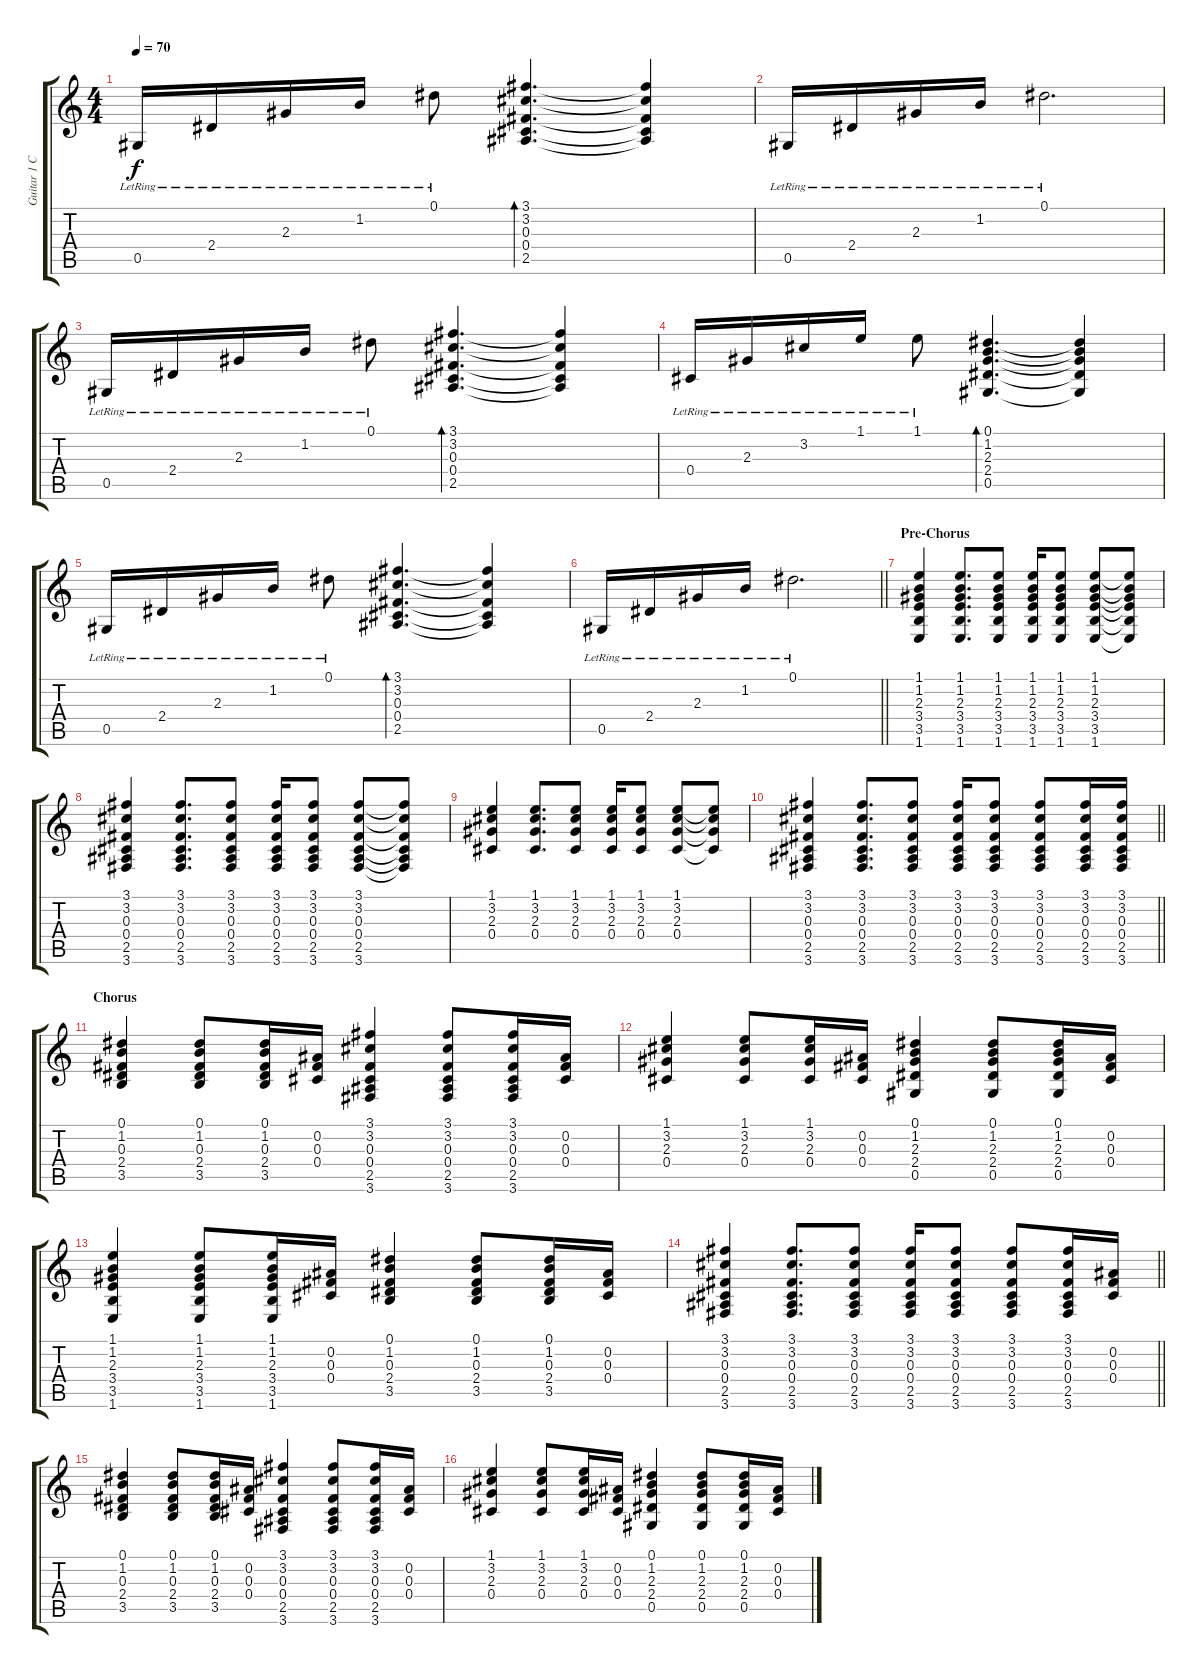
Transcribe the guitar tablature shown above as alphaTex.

\track ("Guitar 1 Clean" "Guitar 1 C") {instrument electricguitarjazz}
\staff {score tabs}
\tuning (Eb4 Bb3 Gb3 Db3 Ab2 Eb2) {hide}
\ts (4 4)
\tempo 70
\clef g2
\ks c
0.5{lr}.16{dy f} 2.4{lr}.16 2.3{lr}.16 1.2{lr}.16 0.1{lr}.8 (3.1 3.2 0.3 0.4 2.5).4{d bd 120} (3.1{t} 3.2{t} 0.3{t} 0.4{t} 2.5{t}).4 |
0.5{lr}.16 2.4{lr}.16 2.3{lr}.16 1.2{lr}.16 0.1{lr}.2{d} |
0.5{lr}.16 2.4{lr}.16 2.3{lr}.16 1.2{lr}.16 0.1{lr}.8 (3.1 3.2 0.3 0.4 2.5).4{d bd 120} (3.1{t} 3.2{t} 0.3{t} 0.4{t} 2.5{t}).4 |
0.4{lr}.16 2.3{lr}.16 3.2{lr}.16 1.1{lr}.16 1.1{lr}.8 (0.1 1.2 2.3 2.4 0.5).4{d bd 120} (0.1{t} 1.2{t} 2.3{t} 2.4{t} 0.5{t}).4 |
0.5{lr}.16 2.4{lr}.16 2.3{lr}.16 1.2{lr}.16 0.1{lr}.8 (3.1 3.2 0.3 0.4 2.5).4{d bd 120} (3.1{t} 3.2{t} 0.3{t} 0.4{t} 2.5{t}).4 |
\barLineRight lightlight
0.5{lr}.16 2.4{lr}.16 2.3{lr}.16 1.2{lr}.16 0.1{lr}.2{d} |
\section ("" "Pre-Chorus")
(1.1 1.2 2.3 3.4 3.5 1.6).4{instrument acousticguitarsteel} (1.1 1.2 2.3 3.4 3.5 1.6).8{d} (1.1 1.2 2.3 3.4 3.5 1.6).8 (1.1 1.2 2.3 3.4 3.5 1.6).16 (1.1 1.2 2.3 3.4 3.5 1.6).8 (1.1 1.2 2.3 3.4 3.5 1.6).8 (1.1{t} 1.2{t} 2.3{t} 3.4{t} 3.5{t} 1.6{t}).8 |
(3.1 3.2 0.3 0.4 2.5 3.6).4 (3.1 3.2 0.3 0.4 2.5 3.6).8{d} (3.1 3.2 0.3 0.4 2.5 3.6).8 (3.1 3.2 0.3 0.4 2.5 3.6).16 (3.1 3.2 0.3 0.4 2.5 3.6).8 (3.1 3.2 0.3 0.4 2.5 3.6).8 (3.1{t} 3.2{t} 0.3{t} 0.4{t} 2.5{t} 3.6{t}).8 |
(1.1 3.2 2.3 0.4).4{instrument acousticguitarsteel} (1.1 3.2 2.3 0.4).8{d} (1.1 3.2 2.3 0.4).8 (1.1 3.2 2.3 0.4).16 (1.1 3.2 2.3 0.4).8 (1.1 3.2 2.3 0.4).8 (1.1{t} 3.2{t} 2.3{t} 0.4{t}).8 |
\barLineRight lightlight
(3.1 3.2 0.3 0.4 2.5 3.6).4 (3.1 3.2 0.3 0.4 2.5 3.6).8{d} (3.1 3.2 0.3 0.4 2.5 3.6).8 (3.1 3.2 0.3 0.4 2.5 3.6).16 (3.1 3.2 0.3 0.4 2.5 3.6).8 (3.1 3.2 0.3 0.4 2.5 3.6).8 (3.1 3.2 0.3 0.4 2.5 3.6).16 (3.1 3.2 0.3 0.4 2.5 3.6).16 |
\section ("" "Chorus")
(0.1 1.2 0.3 2.4 3.5).4{volume 11} (0.1 1.2 0.3 2.4 3.5).8 (0.1 1.2 0.3 2.4 3.5).16 (0.2 0.3 0.4).16 (3.1 3.2 0.3 0.4 2.5 3.6).4 (3.1 3.2 0.3 0.4 2.5 3.6).8 (3.1 3.2 0.3 0.4 2.5 3.6).16 (0.2 0.3 0.4).16 |
(1.1 3.2 2.3 0.4).4 (1.1 3.2 2.3 0.4).8 (1.1 3.2 2.3 0.4).16 (0.2 0.3 0.4).16 (0.1 1.2 2.3 2.4 0.5).4 (0.1 1.2 2.3 2.4 0.5).8 (0.1 1.2 2.3 2.4 0.5).16 (0.2 0.3 0.4).16 |
(1.1 1.2 2.3 3.4 3.5 1.6).4 (1.1 1.2 2.3 3.4 3.5 1.6).8 (1.1 1.2 2.3 3.4 3.5 1.6).16 (0.2 0.3 0.4).16 (0.1 1.2 0.3 2.4 3.5).4 (0.1 1.2 0.3 2.4 3.5).8 (0.1 1.2 0.3 2.4 3.5).16 (0.2 0.3 0.4).16 |
\barLineRight lightlight
(3.1 3.2 0.3 0.4 2.5 3.6).4 (3.1 3.2 0.3 0.4 2.5 3.6).8{d} (3.1 3.2 0.3 0.4 2.5 3.6).8 (3.1 3.2 0.3 0.4 2.5 3.6).16 (3.1 3.2 0.3 0.4 2.5 3.6).8 (3.1 3.2 0.3 0.4 2.5 3.6).8 (3.1 3.2 0.3 0.4 2.5 3.6).16 (0.2 0.3 0.4).16 |
(0.1 1.2 0.3 2.4 3.5).4 (0.1 1.2 0.3 2.4 3.5).8 (0.1 1.2 0.3 2.4 3.5).16 (0.2 0.3 0.4).16 (3.1 3.2 0.3 0.4 2.5 3.6).4 (3.1 3.2 0.3 0.4 2.5 3.6).8 (3.1 3.2 0.3 0.4 2.5 3.6).16 (0.2 0.3 0.4).16 |
(1.1 3.2 2.3 0.4).4 (1.1 3.2 2.3 0.4).8 (1.1 3.2 2.3 0.4).16 (0.2 0.3 0.4).16 (0.1 1.2 2.3 2.4 0.5).4 (0.1 1.2 2.3 2.4 0.5).8 (0.1 1.2 2.3 2.4 0.5).16 (0.2 0.3 0.4).16
